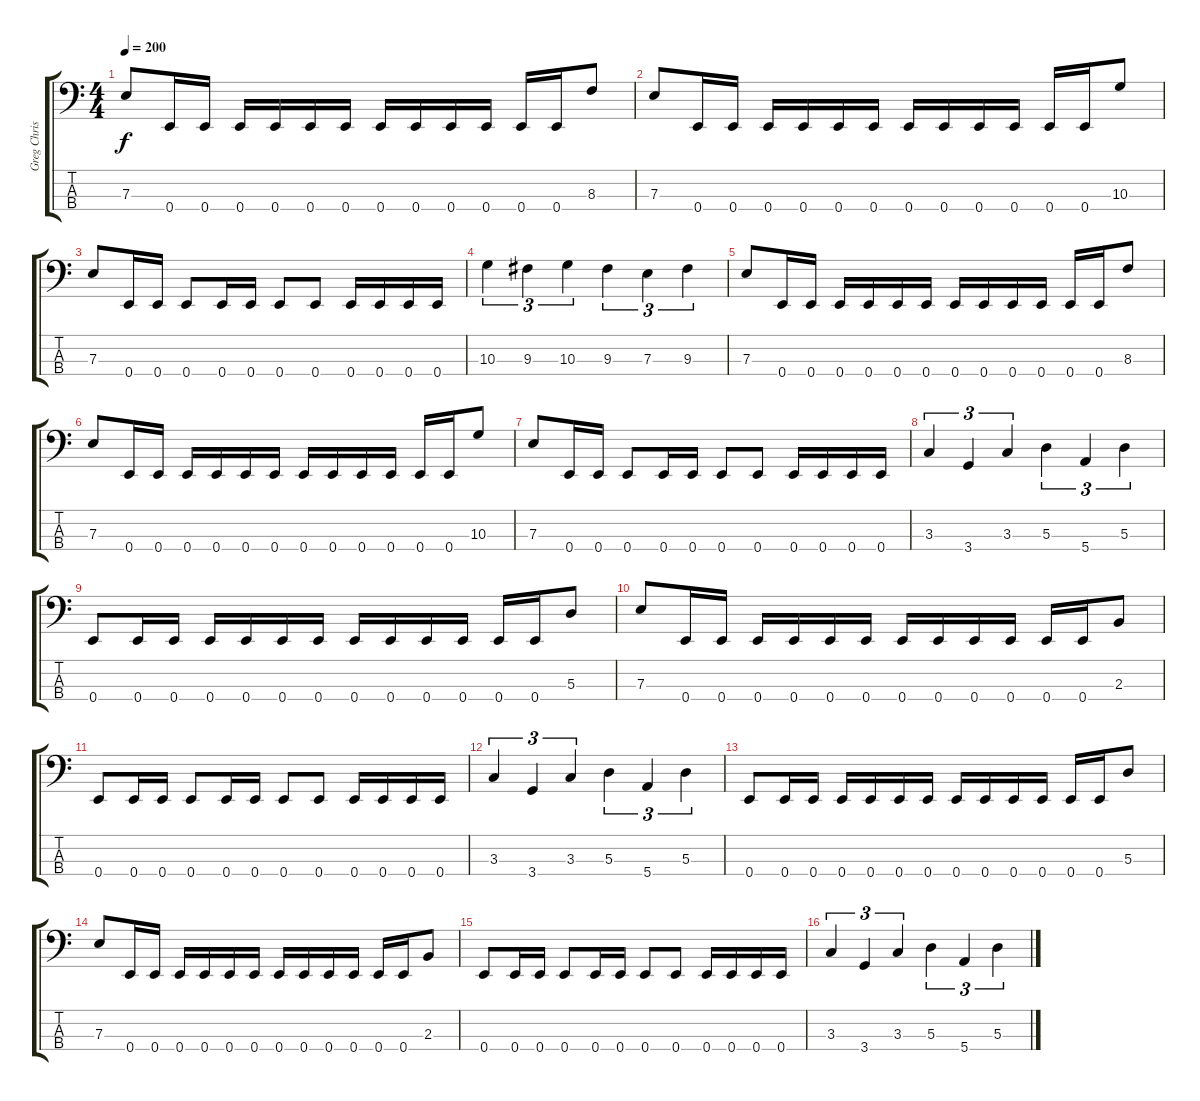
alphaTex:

\track ("Greg Christian" "Greg Chris") {instrument electricbassfinger}
\staff {score tabs}
\tuning (G2 D2 A1 E1) {hide}
\ts (4 4)
\tempo 200
\clef f4
\ks c
7.3.8{dy f} 0.4.16 0.4.16 0.4.16 0.4.16 0.4.16 0.4.16 0.4.16 0.4.16 0.4.16 0.4.16 0.4.16 0.4.16 8.3.8 |
7.3.8 0.4.16 0.4.16 0.4.16 0.4.16 0.4.16 0.4.16 0.4.16 0.4.16 0.4.16 0.4.16 0.4.16 0.4.16 10.3.8 |
7.3.8 0.4.16 0.4.16 0.4.8 0.4.16 0.4.16 0.4.8 0.4.8 0.4.16 0.4.16 0.4.16 0.4.16 |
10.3.4{tu (3 2)} 9.3.4{tu (3 2)} 10.3.4{tu (3 2)} 9.3.4{tu (3 2)} 7.3.4{tu (3 2)} 9.3.4{tu (3 2)} |
7.3.8 0.4.16 0.4.16 0.4.16 0.4.16 0.4.16 0.4.16 0.4.16 0.4.16 0.4.16 0.4.16 0.4.16 0.4.16 8.3.8 |
7.3.8 0.4.16 0.4.16 0.4.16 0.4.16 0.4.16 0.4.16 0.4.16 0.4.16 0.4.16 0.4.16 0.4.16 0.4.16 10.3.8 |
7.3.8 0.4.16 0.4.16 0.4.8 0.4.16 0.4.16 0.4.8 0.4.8 0.4.16 0.4.16 0.4.16 0.4.16 |
3.3.4{tu (3 2)} 3.4.4{tu (3 2)} 3.3.4{tu (3 2)} 5.3.4{tu (3 2)} 5.4.4{tu (3 2)} 5.3.4{tu (3 2)} |
0.4.8 0.4.16 0.4.16 0.4.16 0.4.16 0.4.16 0.4.16 0.4.16 0.4.16 0.4.16 0.4.16 0.4.16 0.4.16 5.3.8 |
7.3.8 0.4.16 0.4.16 0.4.16 0.4.16 0.4.16 0.4.16 0.4.16 0.4.16 0.4.16 0.4.16 0.4.16 0.4.16 2.3.8 |
0.4.8 0.4.16 0.4.16 0.4.8 0.4.16 0.4.16 0.4.8 0.4.8 0.4.16 0.4.16 0.4.16 0.4.16 |
3.3.4{tu (3 2)} 3.4.4{tu (3 2)} 3.3.4{tu (3 2)} 5.3.4{tu (3 2)} 5.4.4{tu (3 2)} 5.3.4{tu (3 2)} |
0.4.8 0.4.16 0.4.16 0.4.16 0.4.16 0.4.16 0.4.16 0.4.16 0.4.16 0.4.16 0.4.16 0.4.16 0.4.16 5.3.8 |
7.3.8 0.4.16 0.4.16 0.4.16 0.4.16 0.4.16 0.4.16 0.4.16 0.4.16 0.4.16 0.4.16 0.4.16 0.4.16 2.3.8 |
0.4.8 0.4.16 0.4.16 0.4.8 0.4.16 0.4.16 0.4.8 0.4.8 0.4.16 0.4.16 0.4.16 0.4.16 |
3.3.4{tu (3 2)} 3.4.4{tu (3 2)} 3.3.4{tu (3 2)} 5.3.4{tu (3 2)} 5.4.4{tu (3 2)} 5.3.4{tu (3 2)}
